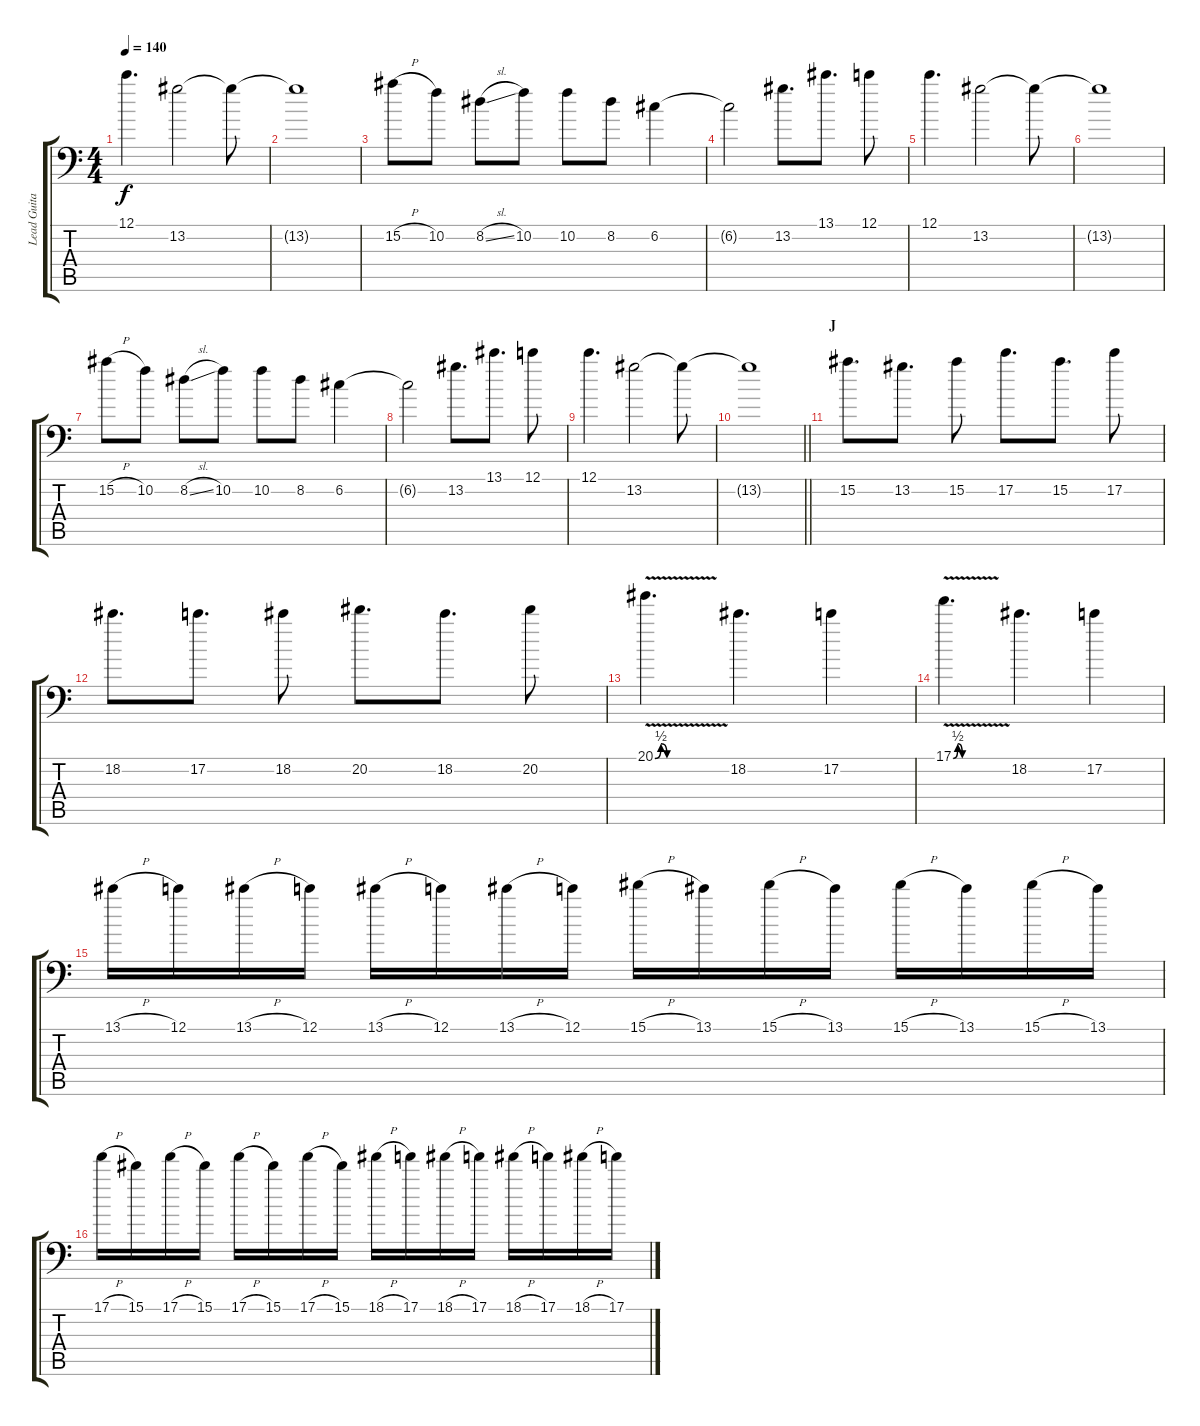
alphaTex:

\track ("Lead Guitar: Michael Bujaki" "Lead Guita") {instrument overdrivenguitar}
\staff {score tabs}
\tuning (C4 G3 Eb3 Bb2 F2 Bb1) {hide}
\ts (4 4)
\tempo 140
\clef f4
\ks c
12.1.4{d dy f} 13.2.2 13.2{t}.8 |
13.2{t}.1 |
15.2{h}.8 10.2.8 8.2{sl}.8 10.2.8 10.2.8 8.2.8 6.2.4 |
6.2{t}.2 13.2.8{d} 13.1.8{d} 12.1.8 |
12.1.4{d} 13.2.2 13.2{t}.8 |
13.2{t}.1 |
15.2{h}.8 10.2.8 8.2{sl}.8 10.2.8 10.2.8 8.2.8 6.2.4 |
6.2{t}.2 13.2.8{d} 13.1.8{d} 12.1.8 |
12.1.4{d} 13.2.2 13.2{t}.8 |
\barLineRight lightlight
13.2{t}.1 |
\section ("" "J")
15.2.8{d} 13.2.8{d} 15.2.8 17.2.8{d} 15.2.8{d} 17.2.8 |
18.2.8{d} 17.2.8{d} 18.2.8 20.2.8{d} 18.2.8{d} 20.2.8 |
20.1{be (custom 0 0 5 2 10 0 20 0 60 0) v}.4{d} 18.2.4{d} 17.2.4 |
17.1{be (custom 0 0 5 2 10 0 20 0 60 0) v}.4{d} 18.2.4{d} 17.2.4 |
13.1{h}.16 12.1.16 13.1{h}.16 12.1.16 13.1{h}.16 12.1.16 13.1{h}.16 12.1.16 15.1{h}.16 13.1.16 15.1{h}.16 13.1.16 15.1{h}.16 13.1.16 15.1{h}.16 13.1.16 |
17.1{h}.16 15.1.16 17.1{h}.16 15.1.16 17.1{h}.16 15.1.16 17.1{h}.16 15.1.16 18.1{h}.16 17.1.16 18.1{h}.16 17.1.16 18.1{h}.16 17.1.16 18.1{h}.16 17.1.16
